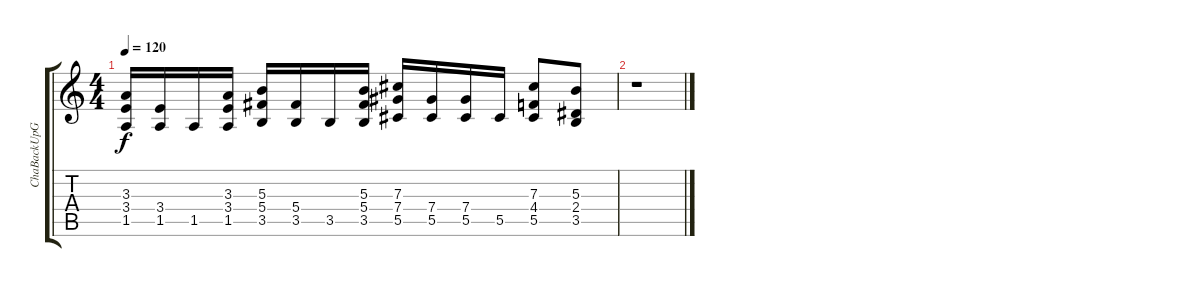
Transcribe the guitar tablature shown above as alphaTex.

\track ("ChaBackUpGuitar" "ChaBackUpG") {instrument acousticguitarsteel}
\staff {score tabs}
\tuning (Eb4 Bb3 Gb3 Db3 Ab2 Eb2) {hide}
\ts (4 4)
\tempo 120
\clef g2
\ks c
(3.3 3.4 1.5).16{dy f} (3.4 1.5).16 1.5.16 (3.3 3.4 1.5).16 (5.3 5.4 3.5).16 (5.4 3.5).16 3.5.16 (5.3 5.4 3.5).16 (7.3 7.4 5.5).16 (7.4 5.5).16 (7.4 5.5).16 5.5.16 (7.3 4.4 5.5).8 (5.3 2.4 3.5).8 |
r.1
